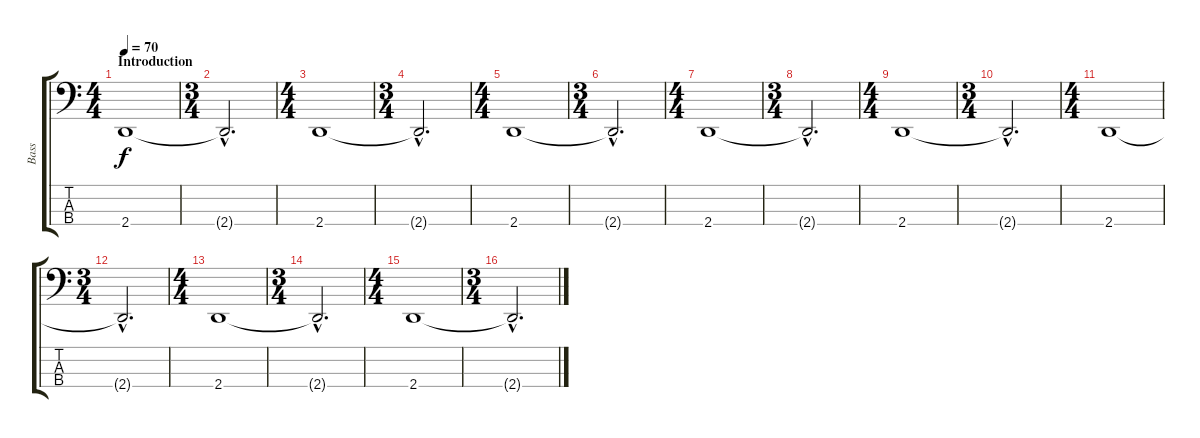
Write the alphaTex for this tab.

\track ("Bass" "Bass") {instrument electricbasspick}
\staff {score tabs}
\tuning (F2 C2 G1 C1) {hide}
\ts (4 4)
\section ("" "Introduction")
\tempo 70
\clef f4
\ks c
2.4.1{dy f instrument electricbasspick} |
\ts (3 4)
2.4{hac t}.2{d} |
\ts (4 4)
2.4.1 |
\ts (3 4)
2.4{hac t}.2{d} |
\ts (4 4)
2.4.1 |
\ts (3 4)
2.4{hac t}.2{d} |
\ts (4 4)
2.4.1 |
\ts (3 4)
2.4{hac t}.2{d} |
\ts (4 4)
2.4.1 |
\ts (3 4)
2.4{hac t}.2{d} |
\ts (4 4)
2.4.1 |
\ts (3 4)
2.4{hac t}.2{d} |
\ts (4 4)
2.4.1 |
\ts (3 4)
2.4{hac t}.2{d} |
\ts (4 4)
2.4.1 |
\ts (3 4)
2.4{hac t}.2{d}
